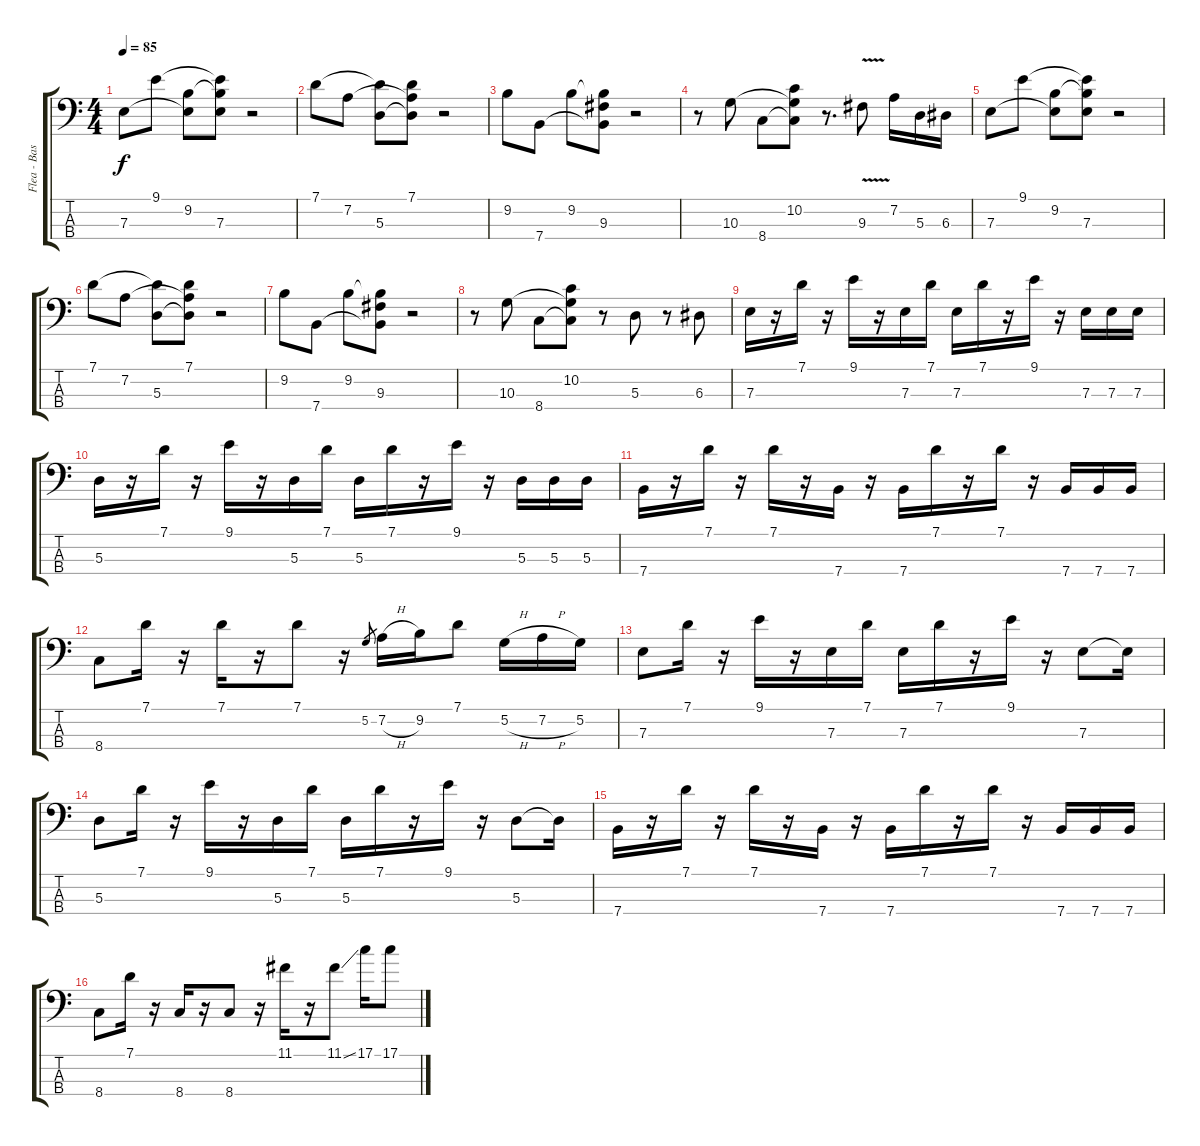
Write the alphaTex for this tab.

\track ("Flea - Bass" "Flea - Bas") {instrument slapbass1}
\staff {score tabs}
\tuning (G2 D2 A1 E1) {hide}
\ts (4 4)
\tempo 85
\clef f4
\ks c
7.3.8{dy f} 9.1.8 (9.2 7.3{t}).8 (9.1{t} 9.2{t} 7.3).8 r.2 |
7.1.8 7.2.8 (7.1{t} 5.3).8 (7.1 7.2{t} 5.3{t}).8 r.2 |
9.2.8 7.4.8 9.2.8 (9.2{t} 9.3 7.4{t}).8 r.2 |
r.8 10.3.8 8.4.8 (10.2 10.3{t} 8.4{t}).8 r.8{d} 9.3{v}.8 7.2.16 5.3.16 6.3.16 |
7.3.8 9.1.8 (9.2 7.3{t}).8 (9.1{t} 9.2{t} 7.3).8 r.2 |
7.1.8 7.2.8 (7.1{t} 5.3).8 (7.1 7.2{t} 5.3{t}).8 r.2 |
9.2.8 7.4.8 9.2.8 (9.2{t} 9.3 7.4{t}).8 r.2 |
r.8 10.3.8 8.4.8 (10.2 10.3{t} 8.4{t}).8 r.8 5.3.8 r.8 6.3.8 |
7.3.16{instrument slapbass1} r.16 7.1.16 r.16 9.1.16 r.16 7.3.16 7.1.16 7.3.16 7.1.16 r.16 9.1.16 r.16 7.3.16 7.3.16 7.3.16 |
5.3.16 r.16 7.1.16 r.16 9.1.16 r.16 5.3.16 7.1.16 5.3.16 7.1.16 r.16 9.1.16 r.16 5.3.16 5.3.16 5.3.16 |
7.4.16 r.16 7.1.16 r.16 7.1.16 r.16 7.4.16 r.16 7.4.16 7.1.16 r.16 7.1.16 r.16 7.4.16 7.4.16 7.4.16 |
8.4.8 7.1.16 r.16 7.1.16 r.16 7.1.8 r.16 5.2.8{gr} 7.2{h}.16{instrument electricbassfinger} 9.2.16 7.1.8 5.2{h}.16 7.2{h}.16 5.2.16 |
7.3.8{instrument slapbass1} 7.1.16 r.16 9.1.16 r.16 7.3.16 7.1.16 7.3.16 7.1.16 r.16 9.1.16 r.16 7.3.8 7.3{t}.16 |
5.3.8 7.1.16 r.16 9.1.16 r.16 5.3.16 7.1.16 5.3.16 7.1.16 r.16 9.1.16 r.16 5.3.8 5.3{t}.16 |
7.4.16 r.16 7.1.16 r.16 7.1.16 r.16 7.4.16 r.16 7.4.16 7.1.16 r.16 7.1.16 r.16 7.4.16 7.4.16 7.4.16 |
8.4.8 7.1.16 r.16 8.4.16 r.16 8.4.8 r.16 11.1.16 r.16 11.1{ss}.8 17.1.16 17.1.8
